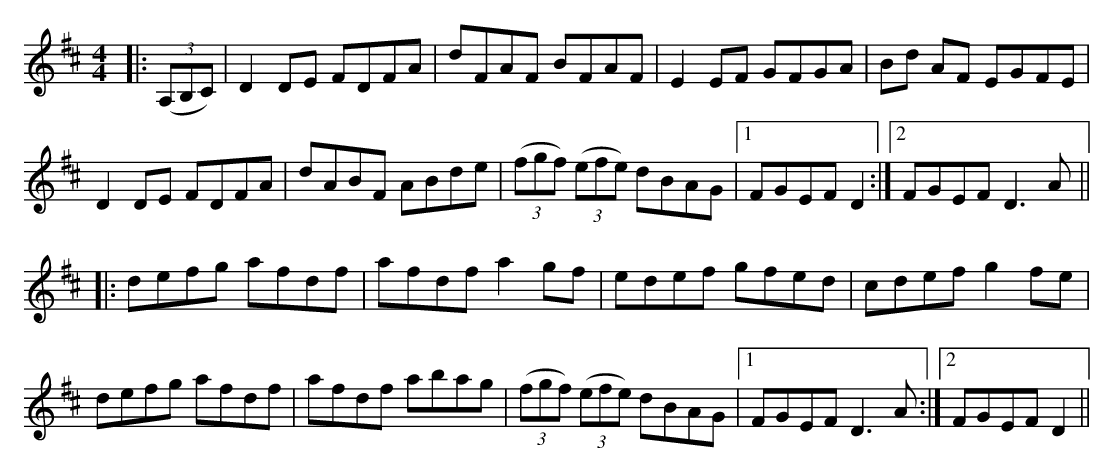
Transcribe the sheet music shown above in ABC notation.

X:1
M:4/4
K:D
|:((3A,B,C)|D2DE FDFA|dFAF BFAF|E2EF GFGA|Bd AF EGFE|
D2DE FDFA|dABF ABde|((3fgf) ((3efe) dBAG|1 FGEF D2:|2 FGEF D3A||
|:defg afdf|afdf a2gf|edef gfed|cdef g2fe|
defg afdf|afdf abag|((3fgf) ((3efe) dBAG|1 FGEF D3A:|2 FGEF D2||
